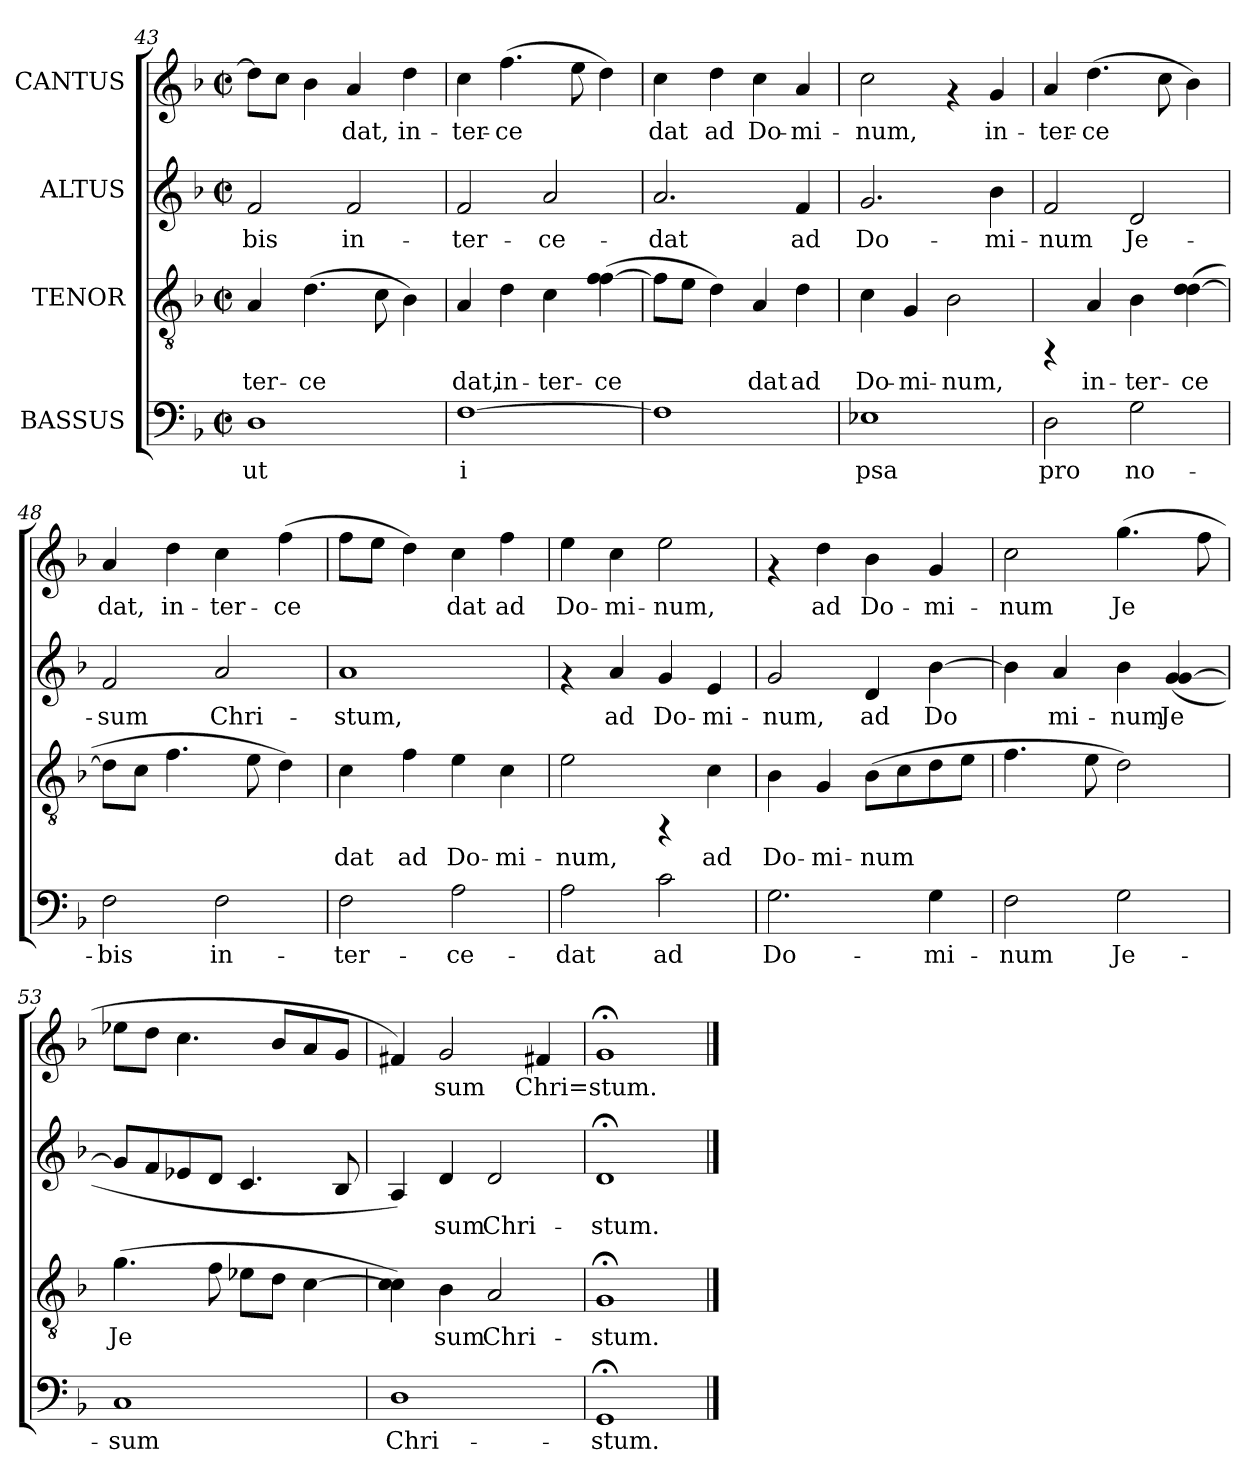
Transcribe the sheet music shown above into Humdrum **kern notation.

**kern	**text	**kern	**text	**kern	**text	**kern	**text
*part4	*part4	*part3	*part3	*part2	*part2	*part1	*part1
*staff4	*staff4	*staff3	*staff3	*staff2	*staff2	*staff1	*staff1
*I"BASSUS	*	*I"TENOR	*	*I"ALTUS	*	*I"CANTUS	*
*clefF4	*	*clefGv2	*	*clefG2	*	*clefG2	*
*k[b-]	*	*k[b-]	*	*k[b-]	*	*k[b-]	*
*F:	*	*F:	*	*F:	*	*F:	*
*M2/2	*	*M2/2	*	*M2/2	*	*M2/2	*
*met(c|)	*	*met(c|)	*	*met(c|)	*	*met(c|)	*
=43	=43	=43	=43	=43	=43	=43	=43
!	!LO:LY:b:cj	!	!LO:LY:b:cj	!	!LO:LY:b:cj	!	!LO:LY:b:cj
1D	ut	4A/	-ter-	2f/	-bis	8dd\L]	--
!	!	!	!	!	!	!	!LO:LY:b:cj
.	.	.	.	.	.	8cc\J	--
!	!	!	!LO:LY:b:cj	!	!	!	!LO:LY:b:cj
.	.	(>4.d\	-ce-	.	.	4b-\	--
!	!	!	!	!	!LO:LY:b:cj	!	!LO:LY:b:cj
.	.	.	.	2f/	in-	4a/	-dat,
!	!	!	!LO:LY:b:cj	!	!	!	!
.	.	8c\	--	.	.	.	.
!	!	!	!LO:LY:b:cj	!	!	!	!LO:LY:b:cj
.	.	4B-\)	--	.	.	4dd\	in-
=44	=44	=44	=44	=44	=44	=44	=44
!	!LO:LY:b:cj	!	!LO:LY:b:cj	!	!LO:LY:b:cj	!	!LO:LY:b:cj
[>1F	i-	4A/	-dat,	2f/	-ter-	4cc\	-ter-
!	!	!	!LO:LY:b:cj	!	!	!	!LO:LY:b:cj
.	.	4d\	in-	.	.	(>4.ff\	-ce-
!	!	!	!LO:LY:b:cj	!	!LO:LY:b:cj	!	!
.	.	4c\	-ter-	2a/	-ce-	.	.
!	!	!	!	!	!	!	!LO:LY:b:cj
.	.	.	.	.	.	8ee\	--
!	!	!	!LO:LY:b:cj	!	!	!	!LO:LY:b:cj
.	.	(>4f\ [>4f\	-ce-	.	.	4dd\)	--
=45	=45	=45	=45	=45	=45	=45	=45
!	!LO:LY:b:cj	!	!LO:LY:b:cj	!	!LO:LY:b:cj	!	!LO:LY:b:cj
1F]	--	8f\L]	--	2.a/	-dat	4cc\	-dat
!	!	!	!LO:LY:b:cj	!	!	!	!
.	.	8e\J	--	.	.	.	.
!	!	!	!LO:LY:b:cj	!	!	!	!LO:LY:b:cj
.	.	4d\)	--	.	.	4dd\	ad
!	!	!	!LO:LY:b:cj	!	!	!	!LO:LY:b:cj
.	.	4A/	-dat	.	.	4cc\	Do-
!	!	!	!LO:LY:b:cj	!	!LO:LY:b:cj	!	!LO:LY:b:cj
.	.	4d\	ad	4f/	ad	4a/	-mi-
=46	=46	=46	=46	=46	=46	=46	=46
!	!LO:LY:b:cj	!	!LO:LY:b:cj	!	!LO:LY:b:cj	!	!LO:LY:b:cj
1E-X	-psa	4c\	Do-	2.g/	Do-	2cc\	-num,
!	!	!	!LO:LY:b:cj	!	!	!	!
.	.	4G/	-mi-	.	.	.	.
!	!	!	!LO:LY:b:cj	!	!	!	!
.	.	2B-\	-num,	.	.	4rf	.
!	!	!	!	!	!LO:LY:b:cj	!	!LO:LY:b:cj
.	.	.	.	4b-\	-mi-	4g/	in-
=47	=47	=47	=47	=47	=47	=47	=47
!	!LO:LY:b:cj	!	!	!	!LO:LY:b:cj	!	!LO:LY:b:cj
2D\	pro	4rFF	.	2f/	-num	4a/	-ter-
!	!	!	!LO:LY:b:cj	!	!	!	!LO:LY:b:cj
.	.	4A/	in-	.	.	(>4.dd\	-ce-
!	!LO:LY:b:cj	!	!LO:LY:b:cj	!	!LO:LY:b:cj	!	!
2G\	no-	4B-\	-ter-	2d/	Je-	.	.
!	!	!	!	!	!	!	!LO:LY:b:cj
.	.	.	.	.	.	8cc\	--
!	!	!	!LO:LY:b:cj	!	!	!	!LO:LY:b:cj
.	.	(>4d\ [>4d\	-ce-	.	.	4b-\)	--
=48	=48	=48	=48	=48	=48	=48	=48
!	!LO:LY:b:cj	!	!LO:LY:b:cj	!	!LO:LY:b:cj	!	!LO:LY:b:cj
2F\	-bis	8d\L]	--	2f/	-sum	4a/	-dat,
!	!	!	!LO:LY:b:cj	!	!	!	!
.	.	8c\J	--	.	.	.	.
!	!	!	!LO:LY:b:cj	!	!	!	!LO:LY:b:cj
.	.	4.f\	--	.	.	4dd\	in-
!	!LO:LY:b:cj	!	!	!	!LO:LY:b:cj	!	!LO:LY:b:cj
2F\	in-	.	.	2a/	Chri-	4cc\	-ter-
!	!	!	!LO:LY:b:cj	!	!	!	!
.	.	8e\	--	.	.	.	.
!	!	!	!LO:LY:b:cj	!	!	!	!LO:LY:b:cj
.	.	4d\)	--	.	.	(>4ff\	-ce-
!!LO:PB:g=z
=49	=49	=49	=49	=49	=49	=49	=49
!	!LO:LY:b:cj	!	!LO:LY:b:cj	!	!LO:LY:b:cj	!	!LO:LY:b:cj
2F\	-ter-	4c\	-dat	1a	-stum,	8ff\L	--
!	!	!	!	!	!	!	!LO:LY:b:cj
.	.	.	.	.	.	8ee\J	--
!	!	!	!LO:LY:b:cj	!	!	!	!LO:LY:b:cj
.	.	4f\	ad	.	.	4dd\)	--
!	!LO:LY:b:cj	!	!LO:LY:b:cj	!	!	!	!LO:LY:b:cj
2A\	-ce-	4e\	Do-	.	.	4cc\	-dat
!	!	!	!LO:LY:b:cj	!	!	!	!LO:LY:b:cj
.	.	4c\	-mi-	.	.	4ff\	ad
=50	=50	=50	=50	=50	=50	=50	=50
!	!LO:LY:b:cj	!	!LO:LY:b:cj	!	!	!	!LO:LY:b:cj
2A\	-dat	2e\	-num,	4rf	.	4ee\	Do-
!	!	!	!	!	!LO:LY:b:cj	!	!LO:LY:b:cj
.	.	.	.	4a/	ad	4cc\	-mi-
!	!LO:LY:b:cj	!	!	!	!LO:LY:b:cj	!	!LO:LY:b:cj
2c\	ad	4rFF	.	4g/	Do-	2ee\	-num,
!	!	!	!LO:LY:b:cj	!	!LO:LY:b:cj	!	!
.	.	4c\	ad	4e/	-mi-	.	.
=51	=51	=51	=51	=51	=51	=51	=51
!	!LO:LY:b:cj	!	!LO:LY:b:cj	!	!LO:LY:b:cj	!	!
2.G\	Do-	4B-\	Do-	2g/	-num,	4rf	.
!	!	!	!LO:LY:b:cj	!	!	!	!LO:LY:b:cj
.	.	4G/	-mi-	.	.	4dd\	ad
!	!	!	!LO:LY:b:cj	!	!LO:LY:b:cj	!	!LO:LY:b:cj
.	.	(>8B-\L	-num	4d/	ad	4b-\	Do-
!	!	!	!LO:LY:b:cj	!	!	!	!
.	.	8c\	.	.	.	.	.
!	!LO:LY:b:cj	!	!LO:LY:b:cj	!	!LO:LY:b:cj	!	!LO:LY:b:cj
4G\	-mi-	8d\	.	[>4b-\	Do-	4g/	-mi-
!	!	!	!LO:LY:b:cj	!	!	!	!
.	.	8e\J	.	.	.	.	.
=52	=52	=52	=52	=52	=52	=52	=52
!	!LO:LY:b:cj	!	!LO:LY:b:cj	!	!LO:LY:b:cj	!	!LO:LY:b:cj
2F\	-num	4.f\	.	4b-\]	--	2cc\	-num
!	!	!	!	!	!LO:LY:b:cj	!	!
.	.	.	.	4a/	-mi-	.	.
!	!	!	!LO:LY:b:cj	!	!	!	!
.	.	8e\	.	.	.	.	.
!	!LO:LY:b:cj	!	!LO:LY:b:cj	!	!LO:LY:b:cj	!	!LO:LY:b:cj
2G\	Je-	2d\)	.	4b-\	-num	(>4.gg\	Je-
!	!	!	!	!	!LO:LY:b:cj	!	!
.	.	.	.	(<4g/ [<4g/	Je-	.	.
!	!	!	!	!	!	!	!LO:LY:b:cj
.	.	.	.	.	.	8ff\	--
=53	=53	=53	=53	=53	=53	=53	=53
!	!LO:LY:b:cj	!	!LO:LY:b:cj	!	!LO:LY:b:cj	!	!LO:LY:b:cj
1C	-sum	(>4.g\	Je-	8g/L]	--	8ee-X\L	--
!	!	!	!	!	!LO:LY:b:cj	!	!LO:LY:b:cj
.	.	.	.	8f/	--	8dd\J	--
!	!	!	!	!	!LO:LY:b:cj	!	!LO:LY:b:cj
.	.	.	.	8e-X/	--	4.cc\	--
!	!	!	!LO:LY:b:cj	!	!LO:LY:b:cj	!	!
.	.	8f\	--	8d/J	--	.	.
!	!	!	!LO:LY:b:cj	!	!LO:LY:b:cj	!	!
.	.	8e-X\L	--	4.c/	--	.	.
!	!	!	!LO:LY:b:cj	!	!	!	!LO:LY:b:cj
.	.	8d\J	--	.	.	8b-/L	--
!	!	!	!LO:LY:b:cj	!	!	!	!LO:LY:b:cj
.	.	[>4c\	--	.	.	8a/	--
!	!	!	!	!	!LO:LY:b:cj	!	!LO:LY:b:cj
.	.	.	.	8B-/	--	8g/J	--
=54	=54	=54	=54	=54	=54	=54	=54
!	!LO:LY:b:cj	!	!LO:LY:b:cj	!	!LO:LY:b:cj	!	!LO:LY:b:cj
1D	Chri-	4c\ 4c\])	--	4A/)	--	4f#/)	--
!	!	!	!LO:LY:b:cj	!	!LO:LY:b:cj	!	!LO:LY:b:cj
.	.	4B-\	-sum	4d/	-sum	2g/	-sum
!	!	!	!LO:LY:b:cj	!	!LO:LY:b:cj	!	!
.	.	2A/	Chri-	2d/	Chri-	.	.
!	!	!	!	!	!	!	!LO:LY:b:cj
.	.	.	.	.	.	4f#X/	Chri=stum.
=55	=55	=55	=55	=55	=55	=55	=55
!	!LO:LY:b:cj	!	!LO:LY:b:cj	!	!LO:LY:b:cj	!	!LO:LY:b:cj
1GG;<	-stum.	1G;<	-stum.	1d;<	-stum.	1g;<	.
==	==	==	==	==	==	==	==
*-	*-	*-	*-	*-	*-	*-	*-
